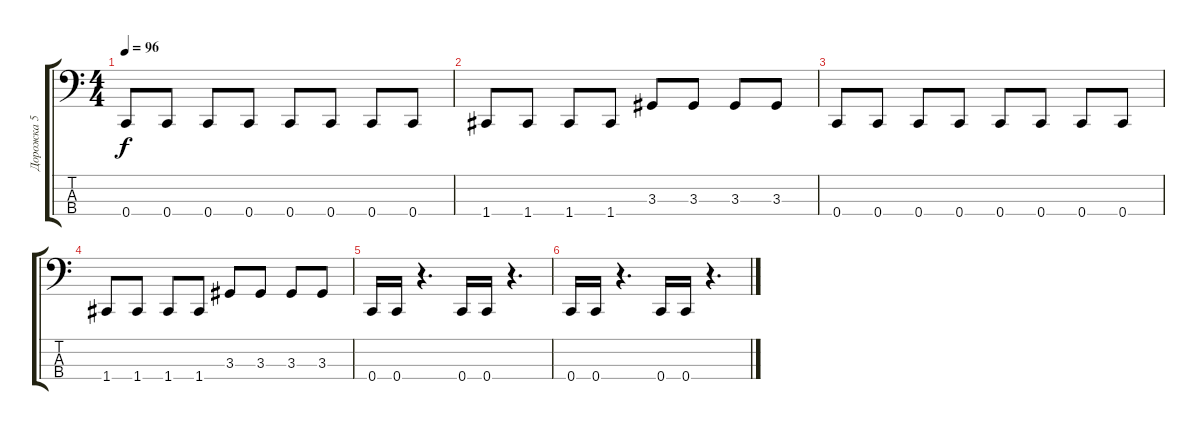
\track ("Дорожка 5" "Дорожка 5") {instrument electricbassfinger}
\staff {score tabs}
\tuning (Eb2 Bb1 F1 C1) {hide}
\ts (4 4)
\tempo 96
\clef f4
\ks c
0.4.8{dy f} 0.4.8 0.4.8 0.4.8 0.4.8 0.4.8 0.4.8 0.4.8 |
1.4.8 1.4.8 1.4.8 1.4.8 3.3.8 3.3.8 3.3.8 3.3.8 |
0.4.8 0.4.8 0.4.8 0.4.8 0.4.8 0.4.8 0.4.8 0.4.8 |
1.4.8 1.4.8 1.4.8 1.4.8 3.3.8 3.3.8 3.3.8 3.3.8 |
0.4.16 0.4.16 r.4{d} 0.4.16 0.4.16 r.4{d} |
0.4.16 0.4.16 r.4{d} 0.4.16 0.4.16 r.4{d}
